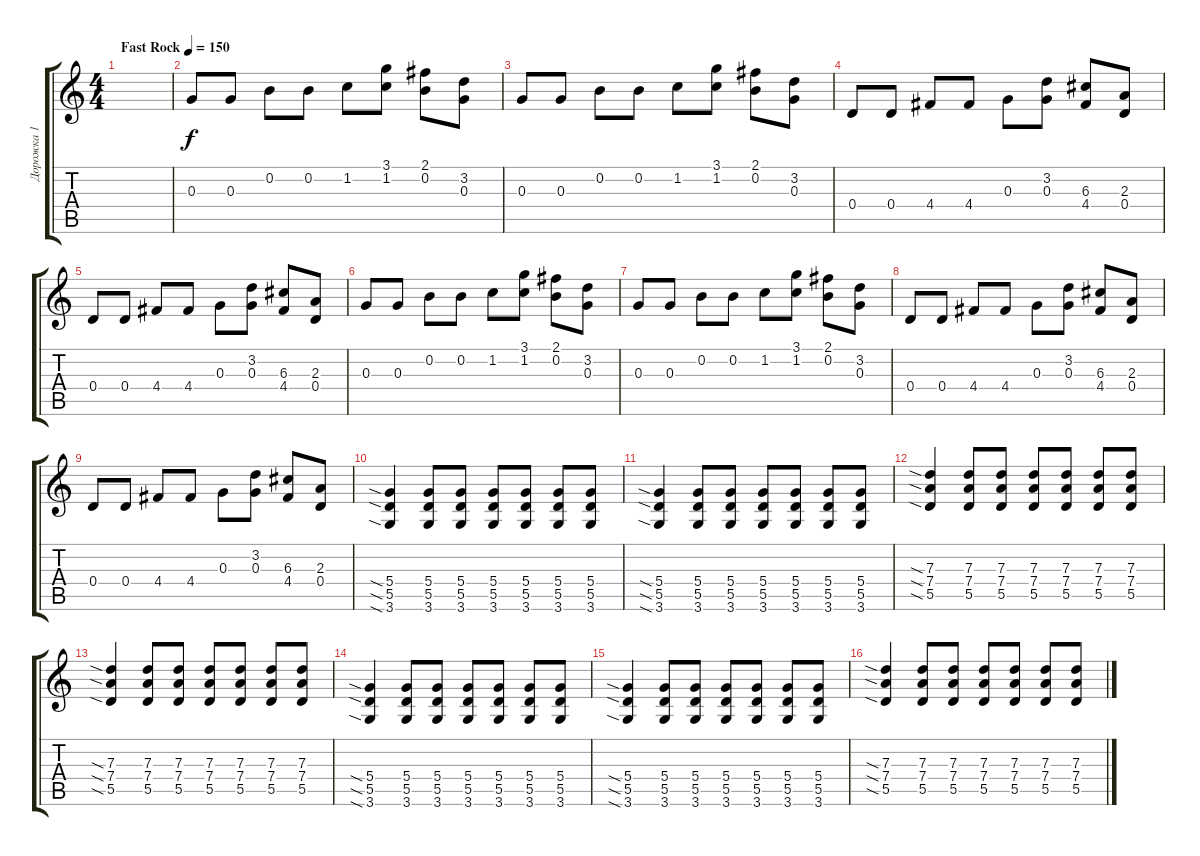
\track ("Дорожка 1" "Дорожка 1") {instrument distortionguitar}
\staff {score tabs}
\tuning (E4 B3 G3 D3 A2 E2) {hide}
\ts (4 4)
\tempo (150 "Fast Rock")
\clef g2
\ks c
|
0.3.8 0.3.8 0.2.8 0.2.8 1.2.8 (3.1 1.2).8 (2.1 0.2).8 (3.2 0.3).8 |
0.3.8 0.3.8 0.2.8 0.2.8 1.2.8 (3.1 1.2).8 (2.1 0.2).8 (3.2 0.3).8 |
0.4.8 0.4.8 4.4.8 4.4.8 0.3.8 (3.2 0.3).8 (6.3 4.4).8 (2.3 0.4).8 |
0.4.8 0.4.8 4.4.8 4.4.8 0.3.8 (3.2 0.3).8 (6.3 4.4).8 (2.3 0.4).8 |
0.3.8 0.3.8 0.2.8 0.2.8 1.2.8 (3.1 1.2).8 (2.1 0.2).8 (3.2 0.3).8 |
0.3.8 0.3.8 0.2.8 0.2.8 1.2.8 (3.1 1.2).8 (2.1 0.2).8 (3.2 0.3).8 |
0.4.8 0.4.8 4.4.8 4.4.8 0.3.8 (3.2 0.3).8 (6.3 4.4).8 (2.3 0.4).8 |
0.4.8 0.4.8 4.4.8 4.4.8 0.3.8 (3.2 0.3).8 (6.3 4.4).8 (2.3 0.4).8 |
(5.4{sia} 5.5{sia} 3.6{sia}).4 (5.4 5.5 3.6).8 (5.4 5.5 3.6).8 (5.4 5.5 3.6).8 (5.4 5.5 3.6).8 (5.4 5.5 3.6).8 (5.4 5.5 3.6).8 |
(5.4{sia} 5.5{sia} 3.6{sia}).4 (5.4 5.5 3.6).8 (5.4 5.5 3.6).8 (5.4 5.5 3.6).8 (5.4 5.5 3.6).8 (5.4 5.5 3.6).8 (5.4 5.5 3.6).8 |
(7.3{sia} 7.4{sia} 5.5{sia}).4 (7.3 7.4 5.5).8 (7.3 7.4 5.5).8 (7.3 7.4 5.5).8 (7.3 7.4 5.5).8 (7.3 7.4 5.5).8 (7.3 7.4 5.5).8 |
(7.3{sia} 7.4{sia} 5.5{sia}).4 (7.3 7.4 5.5).8 (7.3 7.4 5.5).8 (7.3 7.4 5.5).8 (7.3 7.4 5.5).8 (7.3 7.4 5.5).8 (7.3 7.4 5.5).8 |
(5.4{sia} 5.5{sia} 3.6{sia}).4 (5.4 5.5 3.6).8 (5.4 5.5 3.6).8 (5.4 5.5 3.6).8 (5.4 5.5 3.6).8 (5.4 5.5 3.6).8 (5.4 5.5 3.6).8 |
(5.4{sia} 5.5{sia} 3.6{sia}).4 (5.4 5.5 3.6).8 (5.4 5.5 3.6).8 (5.4 5.5 3.6).8 (5.4 5.5 3.6).8 (5.4 5.5 3.6).8 (5.4 5.5 3.6).8 |
(7.3{sia} 7.4{sia} 5.5{sia}).4 (7.3 7.4 5.5).8 (7.3 7.4 5.5).8 (7.3 7.4 5.5).8 (7.3 7.4 5.5).8 (7.3 7.4 5.5).8 (7.3 7.4 5.5).8
